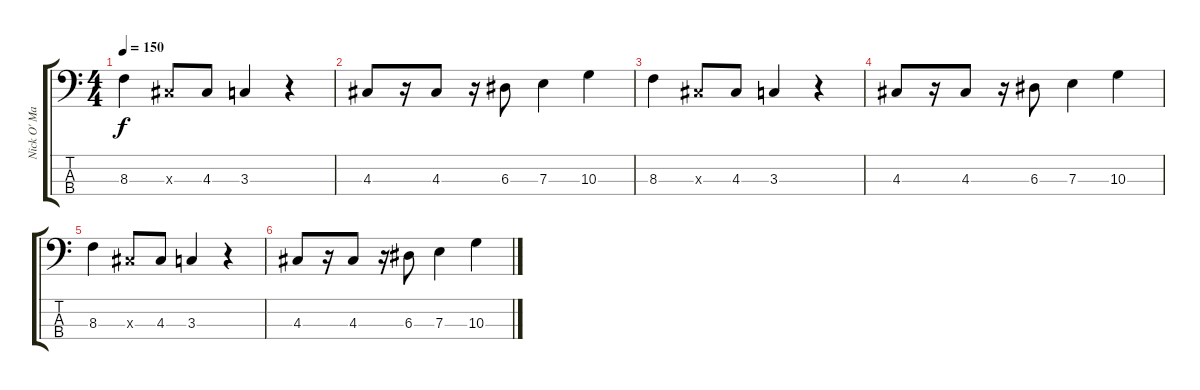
\track ("Nick O' Maily" "Nick O' Ma") {instrument electricbasspick}
\staff {score tabs}
\tuning (G2 D2 A1 E1) {hide}
\ts (4 4)
\tempo 150
\clef f4
\ks c
8.3.4{dy f} 4.3{x}.8 4.3.8 3.3.4 r.4 |
4.3.8 r.16 4.3.8 r.16 6.3.8 7.3.4 10.3.4 |
8.3.4 4.3{x}.8 4.3.8 3.3.4 r.4 |
4.3.8 r.16 4.3.8 r.16 6.3.8 7.3.4 10.3.4 |
8.3.4 4.3{x}.8 4.3.8 3.3.4 r.4 |
4.3.8 r.16 4.3.8 r.16 6.3.8 7.3.4 10.3.4
